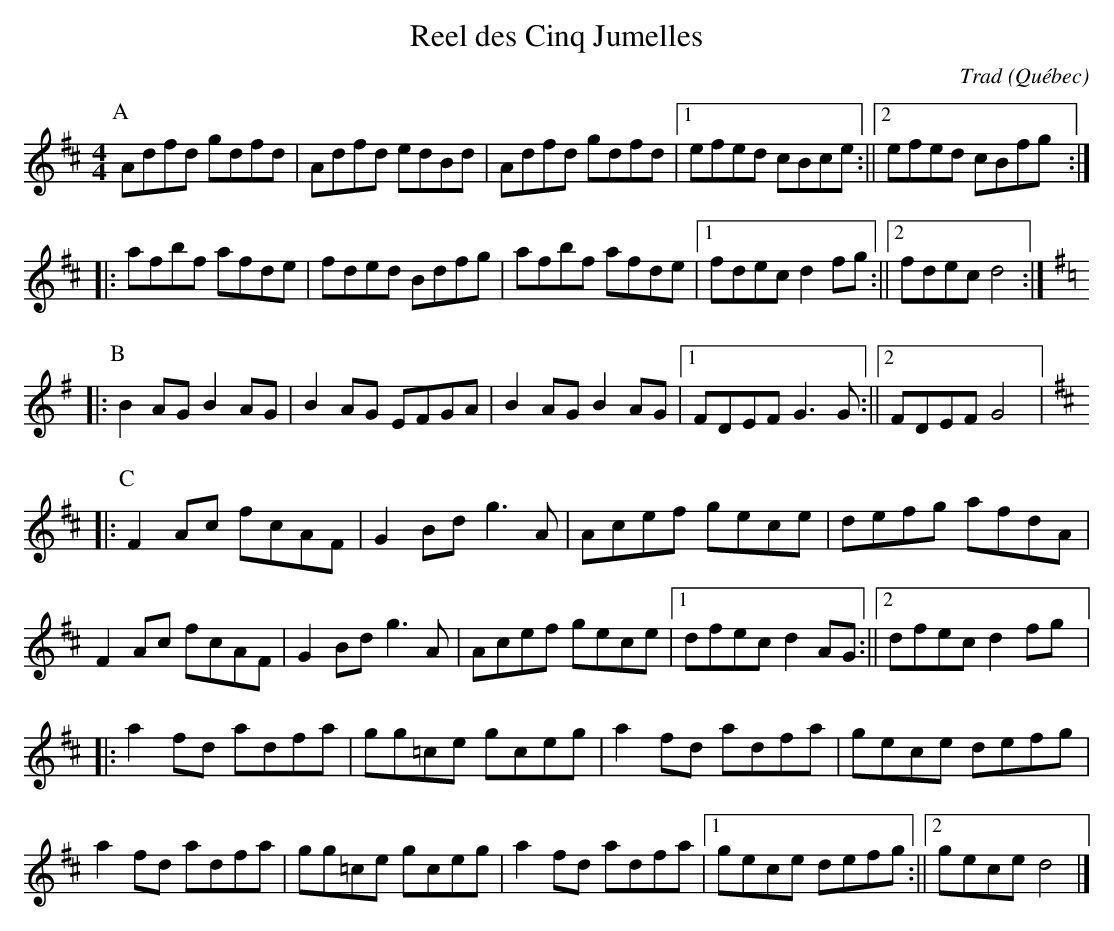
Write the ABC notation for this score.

X:1
T:Reel des Cinq Jumelles
C:Trad
O:Québec
M:4/4
L:1/8
K:Dmaj
P:A
Adfd gdfd | Adfd edBd | Adfd gdfd |1 efed cBce :||2 efed cBfg ::
afbf afde | fded Bdfg | afbf afde |1 fdec d2fg :||2 fdec d4 ::
K:Gmaj
P:B
B2AG B2AG | B2AG EFGA | B2AG B2AG |1 FDEF G3G :||2 FDEF G4 |:
K:Dmaj
P:C
F2Ac fcAF | G2Bd g3A | Acef gece | defg afdA |
F2Ac fcAF | G2Bd g3A | Acef gece |1 dfec d2AG :||2 dfec d2fg |:
a2fd adfa | gg=ce gceg | a2fd adfa | gece defg |
a2fd adfa | gg=ce gceg | a2fd adfa |1 gece defg :||2 gece d4 |]
